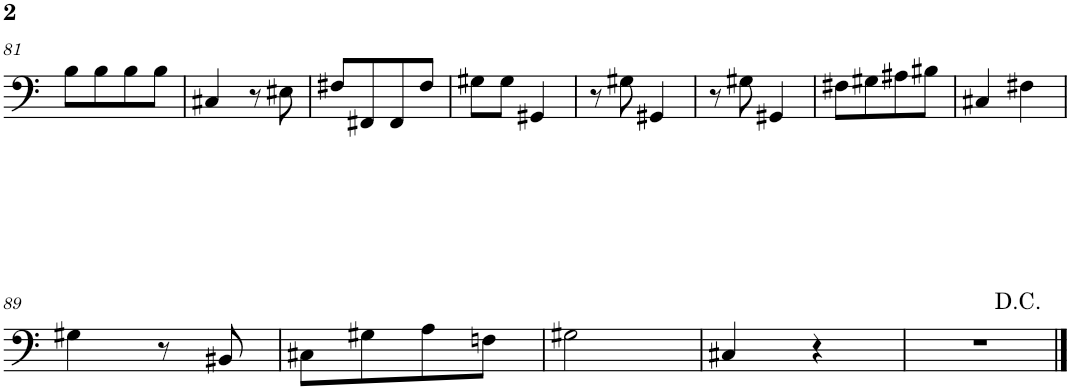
**kern
*part1
*staff1
*I"Part 1
!!LO:PB:g=z
*clefF4
*k[]
*M2/4
=81
8B\L
8B\
8B\
8B\J
=82
4C#X/
8r
8E#X\
=83
8F#X/L
8FF#X/
8FF#/
8F#/J
=84
8G#X\L
8G#\J
4GG#X/
=85
8r
8G#X\
4GG#X/
=86
8r
8G#X\
4GG#X/
=87
8F#X\L
8G#X\
8A#X\
8B#X\J
=88
4C#X/
4F#X\
!!LO:LB:g=z
=89
4G#X\
8r
8BB#X/
=90
8C#X\L
8G#X\
8A\
8Fn\J
=91
2G#X\
=92
4C#X/
4r
=93
2r
==
*-
